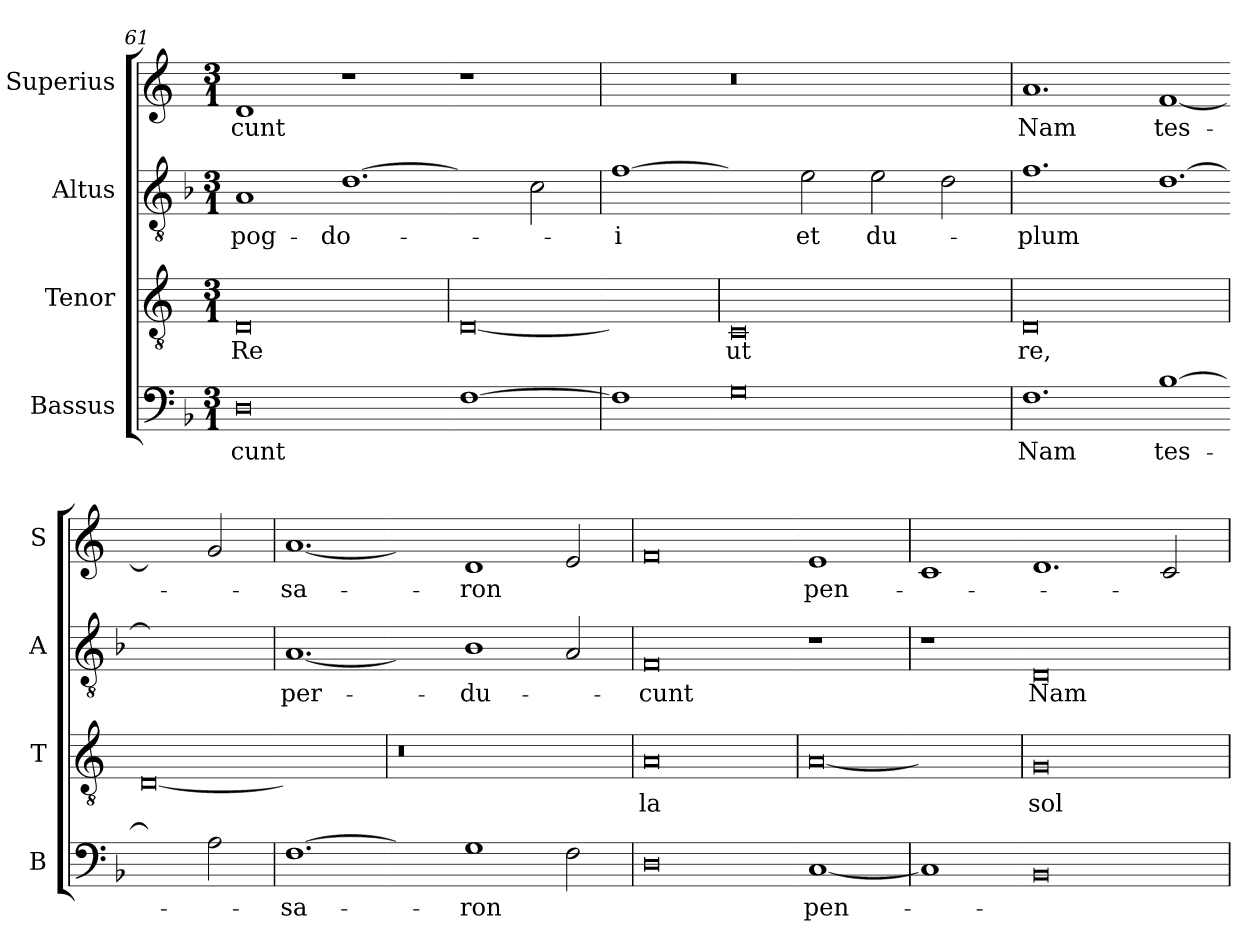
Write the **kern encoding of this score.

**kern	**text	**kern	**text	**kern	**text	**kern	**text
*part4	*part4	*part3	*part3	*part2	*part2	*part1	*part1
*staff4	*staff4	*staff3	*staff3	*staff2	*staff2	*staff1	*staff1
*I"Bassus	*	*I"Tenor	*	*I"Altus	*	*I"Superius	*
*I'B	*	*I'T	*	*I'A	*	*I'S	*
*clefF4	*	*clefGv2	*	*clefGv2	*	*clefG2	*
*k[b-]	*	*k[]	*	*k[b-]	*	*k[]	*
*M3/1	*	*M3/1	*	*M3/1	*	*M3/1	*
=61	=61	=61	=61	=61	=61	=61	=61
0D	-cunt	[y0D	Re	1A	-pog-	1d	-cunt
!	!	!	!	!LO:N:vis=1.	!	!	!
.	.	.	.	[1d	-do-	1r	.
=-	=-	=	=-	=-	=-	=-	=-
!	!	!LO:N:vis=0	!	!	!	!	!
[1F	.	1D_	.	2dyy]	.	1r	.
.	.	.	.	2c	.	.	.
=62	=62	=62-	=62	=62	=62	=62	=62
1F]	.	1Dyy]	.	[1f	-i	1ryy	.
=-	=-	=	=-	=-	=-	=-	=-
0G	.	0C	ut	2fyy]	.	0r	.
.	.	.	.	2e	et	.	.
.	.	.	.	2e	du-	.	.
.	.	.	.	2d	.	.	.
=63	=63	=63	=63	=63	=63	=63	=63
1.F	Nam	[y0D	re,	1.f	-plum	1.a	Nam
!LO:N:vis=1	!	!	!	!LO:N:vis=1.	!	!LO:N:vis=1	!
[2B-	tes-	.	.	[2d	.	[2f	tes-
=-	=-	=	=-	=-	=-	=-	=-
!	!	!LO:N:vis=0	!	!	!	!	!
2B-yy]	.	1D_	.	1dyy]	.	2fyy]	.
2A	.	.	.	.	.	2g	.
=64	=64	=64-	=64	=64	=64	=64	=64
!LO:N:vis=1.	!	!	!	!LO:N:vis=1.	!	!LO:N:vis=1.	!
[1F	-sa-	1Dyy]	.	[1A	per-	[1a	-sa-
=-	=-	=	=-	=-	=-	=-	=-
2Fyy]	.	0r	.	2Ayy]	.	2ayy]	.
1G	-ron	.	.	1B-	-du-	1d	-ron
2F	.	.	.	2A	.	2e	.
=65	=65	=65	=65	=65	=65	=65	=65
0D	.	[y0A	la	0F	-cunt	0f	.
=-	=-	=	=-	=-	=-	=-	=-
!	!	!LO:N:vis=0	!	!	!	!	!
[1C	pen-	1A_	.	1r	.	1e	pen-
=66	=66	=66-	=66	=66	=66	=66	=66
1C]	.	1Ayy]	.	1r	.	1c	.
=-	=-	=	=-	=-	=-	=-	=-
0BB-	.	0G	sol	0D	Nam	1.d	.
.	.	.	.	.	.	2c	.
=	=	=	=	=	=	=	=
*-	*-	*-	*-	*-	*-	*-	*-
